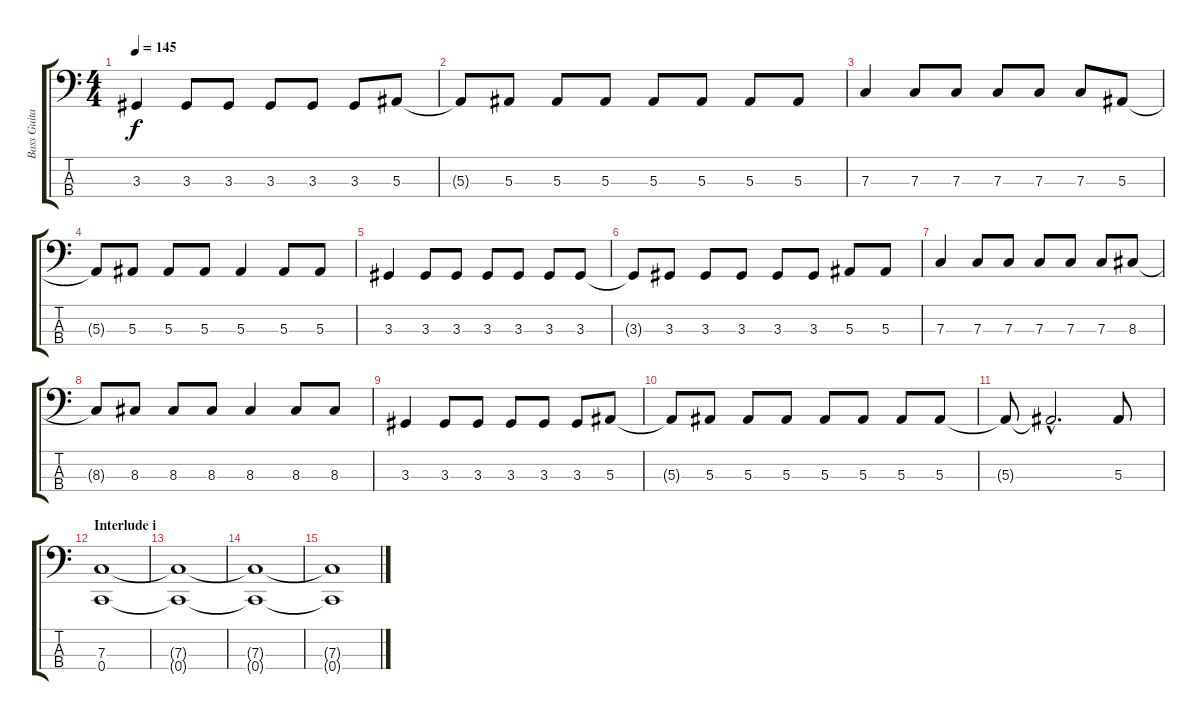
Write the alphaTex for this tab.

\track ("Bass Guitar" "Bass Guita") {instrument electricbassfinger}
\staff {score tabs}
\tuning (Eb2 Bb1 F1 C1) {hide}
\ts (4 4)
\tempo 145
\clef f4
\ks c
3.3.4{dy f} 3.3.8 3.3.8 3.3.8 3.3.8 3.3.8 5.3.8 |
5.3{t}.8 5.3.8 5.3.8 5.3.8 5.3.8 5.3.8 5.3.8 5.3.8 |
7.3.4 7.3.8 7.3.8 7.3.8 7.3.8 7.3.8 5.3.8 |
5.3{t}.8 5.3.8 5.3.8 5.3.8 5.3.4 5.3.8 5.3.8 |
3.3.4 3.3.8 3.3.8 3.3.8 3.3.8 3.3.8 3.3.8 |
3.3{t}.8 3.3.8 3.3.8 3.3.8 3.3.8 3.3.8 5.3.8 5.3.8 |
7.3.4 7.3.8 7.3.8 7.3.8 7.3.8 7.3.8 8.3.8 |
8.3{t}.8 8.3.8 8.3.8 8.3.8 8.3.4 8.3.8 8.3.8 |
3.3.4 3.3.8 3.3.8 3.3.8 3.3.8 3.3.8 5.3.8 |
5.3{t}.8 5.3.8 5.3.8 5.3.8 5.3.8 5.3.8 5.3.8 5.3.8 |
5.3{t}.8 5.3{hac t}.2{d} 5.3.8 |
\section ("" "Interlude i")
(7.3 0.4).1{volume 0} |
(7.3{t} 0.4{t}).1 |
(7.3{t} 0.4{t}).1 |
(7.3{t} 0.4{t}).1
